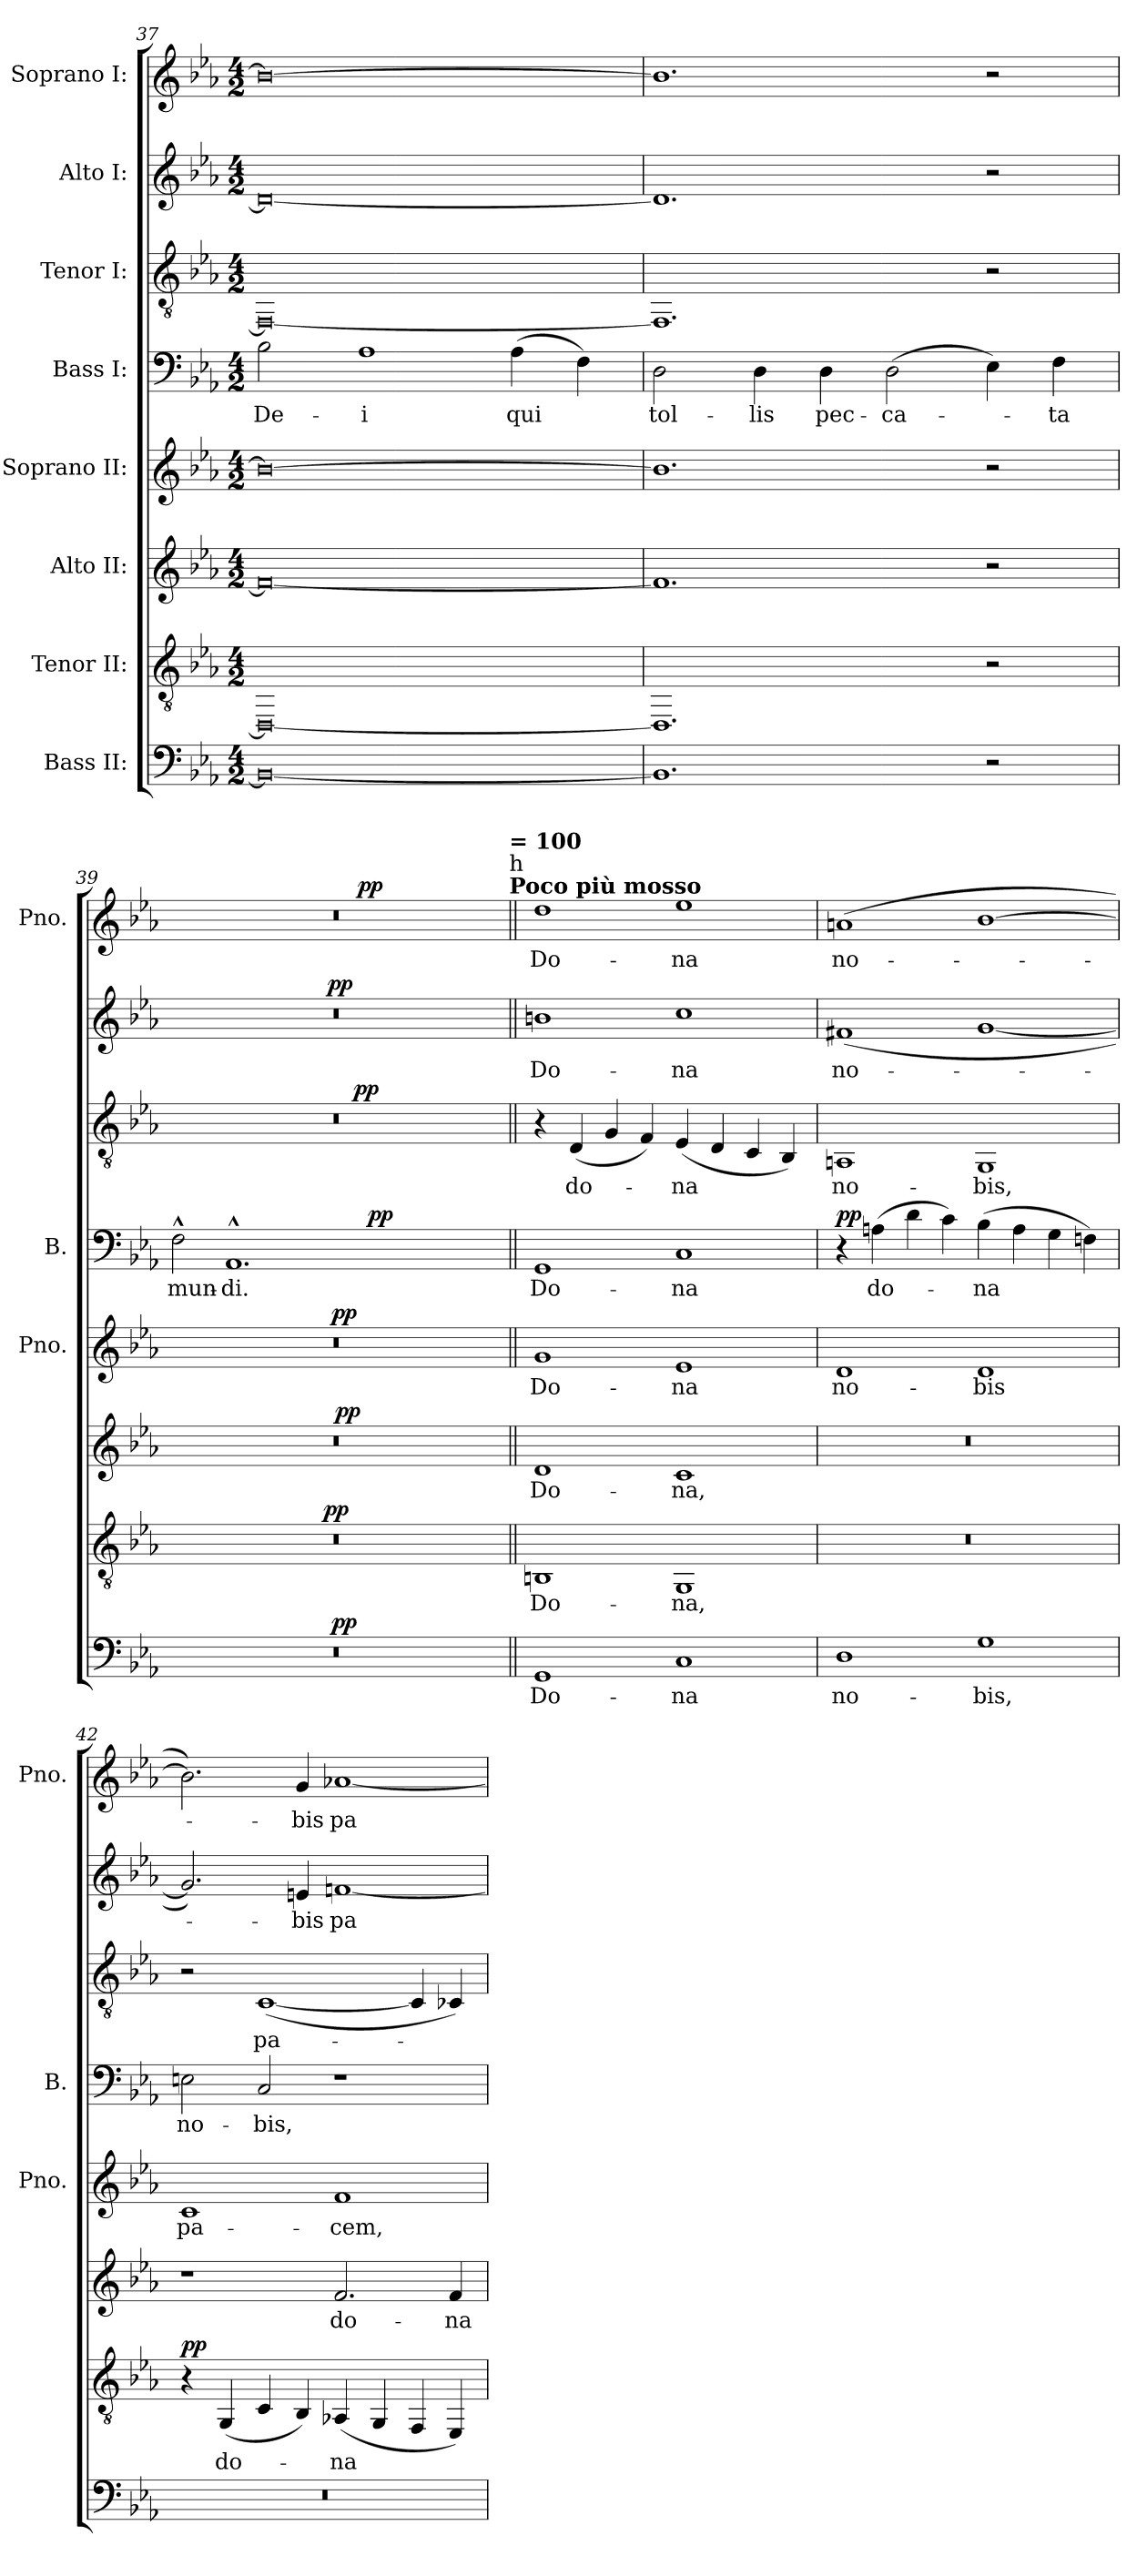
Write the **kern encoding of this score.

**kern	**text	**dynam	**kern	**text	**dynam	**kern	**text	**dynam	**kern	**text	**dynam	**kern	**text	**dynam	**kern	**text	**dynam	**kern	**text	**dynam	**kern	**text	**dynam
*part8	*part8	*part8	*part7	*part7	*part7	*part6	*part6	*part6	*part5	*part5	*part5	*part4	*part4	*part4	*part3	*part3	*part3	*part2	*part2	*part2	*part1	*part1	*part1
*staff8	*staff8	*staff8	*staff7	*staff7	*staff7	*staff6	*staff6	*staff6	*staff5	*staff5	*staff5	*staff4	*staff4	*staff4	*staff3	*staff3	*staff3	*staff2	*staff2	*staff2	*staff1	*staff1	*staff1
*I"Bass II:	*	*	*I"Tenor II:	*	*	*I"Alto II:	*	*	*I"Soprano II:	*	*	*I"Bass I:	*	*	*I"Tenor I:	*	*	*I"Alto I:	*	*	*I"Soprano I:	*	*
*	*	*	*	*	*	*	*	*	*I'Pno.	*	*	*I'B.	*	*	*	*	*	*	*	*	*I'Pno.	*	*
*clefF4	*	*	*clefGv2	*	*	*clefG2	*	*	*clefG2	*	*	*clefF4	*	*	*clefGv2	*	*	*clefG2	*	*	*clefG2	*	*
*k[b-e-a-]	*	*	*k[b-e-a-]	*	*	*k[b-e-a-]	*	*	*k[b-e-a-]	*	*	*k[b-e-a-]	*	*	*k[b-e-a-]	*	*	*k[b-e-a-]	*	*	*k[b-e-a-]	*	*
*E-:	*	*	*E-:	*	*	*E-:	*	*	*E-:	*	*	*E-:	*	*	*E-:	*	*	*E-:	*	*	*E-:	*	*
*M4/2	*	*	*M4/2	*	*	*M4/2	*	*	*M4/2	*	*	*M4/2	*	*	*M4/2	*	*	*M4/2	*	*	*M4/2	*	*
=37	=37	=37	=37	=37	=37	=37	=37	=37	=37	=37	=37	=37	=37	=37	=37	=37	=37	=37	=37	=37	=37	=37	=37
!	!	!	!	!	!	!	!	!	!	!	!	!	!LO:LY:b:color=#000000	!	!	!	!	!	!	!	!	!	!
0BB-i_	.	.	0DDi_	.	.	0fi_	.	.	0b-i_	.	.	2B-i\	De-	.	0FFi_	.	.	0di_	.	.	0b-i_	.	.
!	!	!	!	!	!	!	!	!	!	!	!	!	!LO:LY:b:color=#000000	!	!	!	!	!	!	!	!	!	!
.	.	.	.	.	.	.	.	.	.	.	.	1A-i	-i	.	.	.	.	.	.	.	.	.	.
!	!	!	!	!	!	!	!	!	!	!	!	!	!LO:LY:b:color=#000000	!	!	!	!	!	!	!	!	!	!
.	.	.	.	.	.	.	.	.	.	.	.	(4A-i\	qui	.	.	.	.	.	.	.	.	.	.
.	.	.	.	.	.	.	.	.	.	.	.	4Fi\)	.	.	.	.	.	.	.	.	.	.	.
!!LO:PB:g=z
=38	=38	=38	=38	=38	=38	=38	=38	=38	=38	=38	=38	=38	=38	=38	=38	=38	=38	=38	=38	=38	=38	=38	=38
!	!	!	!	!	!	!	!	!	!	!	!	!	!LO:LY:b:color=#000000	!	!	!	!	!	!	!	!	!	!
1.BB-i]	.	.	1.DDi]	.	.	1.fi]	.	.	1.b-i]	.	.	2Di\	tol-	.	1.FFi]	.	.	1.di]	.	.	1.b-i]	.	.
!	!	!	!	!	!	!	!	!	!	!	!	!	!LO:LY:b:color=#000000	!	!	!	!	!	!	!	!	!	!
.	.	.	.	.	.	.	.	.	.	.	.	4Di\	-lis	.	.	.	.	.	.	.	.	.	.
!	!	!	!	!	!	!	!	!	!	!	!	!	!LO:LY:b:color=#000000	!	!	!	!	!	!	!	!	!	!
.	.	.	.	.	.	.	.	.	.	.	.	4Di\	pec-	.	.	.	.	.	.	.	.	.	.
!	!	!	!	!	!	!	!	!	!	!	!	!	!LO:LY:b:color=#000000	!	!	!	!	!	!	!	!	!	!
.	.	.	.	.	.	.	.	.	.	.	.	(2Di\	-ca-	.	.	.	.	.	.	.	.	.	.
2r	.	.	2r	.	.	2r	.	.	2r	.	.	4E-i\)	.	.	2r	.	.	2r	.	.	2r	.	.
!	!	!	!	!	!	!	!	!	!	!	!	!	!LO:LY:b:color=#000000	!	!	!	!	!	!	!	!	!	!
.	.	.	.	.	.	.	.	.	.	.	.	4Fi\	-ta	.	.	.	.	.	.	.	.	.	.
=39	=39	=39	=39	=39	=39	=39	=39	=39	=39	=39	=39	=39	=39	=39	=39	=39	=39	=39	=39	=39	=39	=39	=39
!LO:N:vis=1	!	!	!LO:N:vis=1	!	!	!LO:N:vis=1	!	!	!LO:N:vis=1	!	!	!	!	!	!	!	!	!	!	!	!	!	!
!	!	!	!	!	!	!	!	!	!	!	!	!	!LO:LY:b:color=#000000	!	!LO:N:vis=1	!	!	!LO:N:vis=1	!	!	!LO:N:vis=1	!	!
*^	*	*	*^	*	*	*^	*	*	*^	*	*	*^	*	*	*^	*	*	*^	*	*	*^	*	*
0r	1ryy	.	.	0r	1ryy	.	.	0r	1ryy	.	.	0r	1ryy	.	.	2F^^i\	1ryy	mun-	.	0r	1ryy	.	.	0r	1ryy	.	.	0r	1ryy	.	.
!	!	!	!	!	!	!	!	!	!	!	!	!	!	!	!	!	!	!LO:LY:b:color=#000000	!	!	!	!	!	!	!	!	!	!	!	!	!
.	.	.	.	.	.	.	.	.	.	.	.	.	.	.	.	1.AA-^^i	.	-di.	.	.	.	.	.	.	.	.	.	.	.	.	.
.	4ryy	.	.	.	4ryy	.	.	.	4ryy	.	.	.	4ryy	.	.	.	4ryy	.	.	.	4ryy	.	.	.	4ryy	.	.	.	4ryy	.	.
.	32ryy	.	.	.	64ryy	.	.	.	32ryy	.	.	.	32ryy	.	.	.	16ryy	.	.	.	16.ryy	.	.	.	64ryy	.	.	.	16ryy	.	.
.	.	.	.	.	512.ryy	.	.	.	.	.	.	.	.	.	.	.	.	.	.	.	.	.	.	.	128ryy	.	.	.	.	.	.
.	.	.	.	.	2ryy	.	pp	.	.	.	.	.	.	.	.	.	.	.	.	.	.	.	.	.	.	.	.	.	.	.	.
.	.	.	.	.	.	.	.	.	.	.	.	.	.	.	.	.	.	.	.	.	.	.	.	.	1024ryy	.	.	.	.	.	.
.	.	.	.	.	.	.	.	.	.	.	.	.	.	.	.	.	.	.	.	.	.	.	.	.	2ryy	.	pp	.	.	.	.
.	2ryy	.	pp	.	.	.	.	.	256.ryy	.	.	.	2ryy	.	pp	.	.	.	.	.	.	.	.	.	.	.	.	.	.	.	.
.	.	.	.	.	.	.	.	.	2ryy	.	pp	.	.	.	.	.	.	.	.	.	.	.	.	.	.	.	.	.	.	.	.
.	.	.	.	.	.	.	.	.	.	.	.	.	.	.	.	.	32ryy	.	.	.	.	.	.	.	.	.	.	.	32ryy	.	.
.	.	.	.	.	.	.	.	.	.	.	.	.	.	.	.	.	64ryy	.	.	.	2ryy	.	pp	.	.	.	.	.	256..ryy	.	.
.	.	.	.	.	.	.	.	.	.	.	.	.	.	.	.	.	.	.	.	.	.	.	.	.	.	.	.	.	2ryy	.	pp
.	.	.	.	.	.	.	.	.	.	.	.	.	.	.	.	.	128ryy	.	.	.	.	.	.	.	.	.	.	.	.	.	.
.	.	.	.	.	.	.	.	.	.	.	.	.	.	.	.	.	512ryy	.	.	.	.	.	.	.	.	.	.	.	.	.	.
.	.	.	.	.	.	.	.	.	.	.	.	.	.	.	.	.	2ryy	.	pp	.	.	.	.	.	.	.	.	.	.	.	.
.	.	.	.	.	8ryy	.	.	.	.	.	.	.	.	.	.	.	.	.	.	.	.	.	.	.	.	.	.	.	.	.	.
.	.	.	.	.	.	.	.	.	.	.	.	.	.	.	.	.	.	.	.	.	.	.	.	.	8ryy	.	.	.	.	.	.
.	8..ryy	.	.	.	.	.	.	.	.	.	.	.	8..ryy	.	.	.	.	.	.	.	.	.	.	.	.	.	.	.	.	.	.
.	.	.	.	.	.	.	.	.	8ryy	.	.	.	.	.	.	.	.	.	.	.	.	.	.	.	.	.	.	.	.	.	.
.	.	.	.	.	.	.	.	.	.	.	.	.	.	.	.	.	.	.	.	.	8ryy	.	.	.	.	.	.	.	.	.	.
.	.	.	.	.	.	.	.	.	.	.	.	.	.	.	.	.	.	.	.	.	.	.	.	.	.	.	.	.	8ryy	.	.
.	.	.	.	.	.	.	.	.	.	.	.	.	.	.	.	.	8ryy	.	.	.	.	.	.	.	.	.	.	.	.	.	.
.	.	.	.	.	16ryy	.	.	.	.	.	.	.	.	.	.	.	.	.	.	.	.	.	.	.	.	.	.	.	.	.	.
.	.	.	.	.	.	.	.	.	.	.	.	.	.	.	.	.	.	.	.	.	.	.	.	.	16ryy	.	.	.	.	.	.
.	.	.	.	.	.	.	.	.	16ryy	.	.	.	.	.	.	.	.	.	.	.	.	.	.	.	.	.	.	.	.	.	.
.	.	.	.	.	32ryy	.	.	.	.	.	.	.	.	.	.	.	.	.	.	.	.	.	.	.	.	.	.	.	.	.	.
.	.	.	.	.	.	.	.	.	.	.	.	.	.	.	.	.	.	.	.	.	.	.	.	.	32ryy	.	.	.	.	.	.
.	.	.	.	.	.	.	.	.	.	.	.	.	.	.	.	.	.	.	.	.	32ryy	.	.	.	.	.	.	.	.	.	.
.	.	.	.	.	.	.	.	.	64ryy	.	.	.	.	.	.	.	.	.	.	.	.	.	.	.	.	.	.	.	.	.	.
.	.	.	.	.	.	.	.	.	.	.	.	.	.	.	.	.	.	.	.	.	.	.	.	.	.	.	.	.	64ryy	.	.
.	.	.	.	.	128ryy	.	.	.	.	.	.	.	.	.	.	.	.	.	.	.	.	.	.	.	.	.	.	.	.	.	.
.	.	.	.	.	.	.	.	.	128ryy	.	.	.	.	.	.	.	.	.	.	.	.	.	.	.	.	.	.	.	.	.	.
.	.	.	.	.	.	.	.	.	.	.	.	.	.	.	.	.	.	.	.	.	.	.	.	.	.	.	.	.	128ryy	.	.
.	.	.	.	.	.	.	.	.	.	.	.	.	.	.	.	.	.	.	.	.	.	.	.	.	256..ryy	.	.	.	.	.	.
.	.	.	.	.	.	.	.	.	.	.	.	.	.	.	.	.	256.ryy	.	.	.	.	.	.	.	.	.	.	.	.	.	.
.	.	.	.	.	256ryy	.	.	.	.	.	.	.	.	.	.	.	.	.	.	.	.	.	.	.	.	.	.	.	.	.	.
.	.	.	.	.	.	.	.	.	512ryy	.	.	.	.	.	.	.	.	.	.	.	.	.	.	.	.	.	.	.	.	.	.
!	!	!	!	!	!	!	!	!	!	!	!	!	!	!	!	!	!	!	!	!	!	!	!	!	!	!	!	!	!LO:TX:a:B:t=Poco più mosso	!	!
!	!	!	!	!	!	!	!	!	!	!	!	!	!	!	!	!	!	!	!	!	!	!	!	!	!	!	!	!	!LO:TX:t=h	!	!
!	!	!	!	!	!	!	!	!	!	!	!	!	!	!	!	!	!	!	!	!	!	!	!	!	!	!	!	!	!LO:TX:B:t== 100	!	!
.	.	.	.	.	1024ryy	.	.	.	.	.	.	.	.	.	.	.	.	.	.	.	.	.	.	.	.	.	.	.	1024ryy	.	.
*v	*v	*	*	*	*	*	*	*v	*v	*	*	*v	*v	*	*	*v	*v	*	*	*v	*v	*	*	*v	*v	*	*	*v	*v	*	*
*	*	*	*v	*v	*	*	*	*	*	*	*	*	*	*	*	*	*	*	*	*	*	*	*	*
=40||	=40||	=40||	=40||	=40||	=40||	=40||	=40||	=40||	=40||	=40||	=40||	=40||	=40||	=40||	=40||	=40||	=40||	=40||	=40||	=40||	=40||	=40||	=40||
*^	*	*	*^	*	*	*^	*	*	*^	*	*	*^	*	*	*^	*	*	*^	*	*	*^	*	*
!	!	!LO:LY:b:color=#000000	!	!	!	!	!	!	!	!	!	!	!	!	!	!	!	!	!	!	!	!	!	!	!	!	!	!	!	!	!
*v	*v	*	*	*	*	*	*	*v	*v	*	*	*v	*v	*	*	*v	*v	*	*	*v	*v	*	*	*v	*v	*	*	*v	*v	*	*
*	*	*	*v	*v	*	*	*	*	*	*	*	*	*	*	*	*	*	*	*	*	*	*	*	*
*^	*	*	*^	*	*	*^	*	*	*^	*	*	*^	*	*	*^	*	*	*^	*	*	*^	*	*
!	!	!	!	!	!	!LO:LY:b:color=#000000	!	!	!	!	!	!	!	!	!	!	!	!	!	!	!	!	!	!	!	!	!	!	!	!	!
*v	*v	*	*	*	*	*	*	*v	*v	*	*	*v	*v	*	*	*v	*v	*	*	*v	*v	*	*	*v	*v	*	*	*v	*v	*	*
*	*	*	*v	*v	*	*	*	*	*	*	*	*	*	*	*	*	*	*	*	*	*	*	*	*
*^	*	*	*^	*	*	*^	*	*	*^	*	*	*^	*	*	*^	*	*	*^	*	*	*^	*	*
!	!	!	!	!	!	!	!	!	!	!LO:LY:b:color=#000000	!	!	!	!	!	!	!	!	!	!	!	!	!	!	!	!	!	!	!	!	!
*v	*v	*	*	*	*	*	*	*v	*v	*	*	*v	*v	*	*	*v	*v	*	*	*v	*v	*	*	*v	*v	*	*	*v	*v	*	*
*	*	*	*v	*v	*	*	*	*	*	*	*	*	*	*	*	*	*	*	*	*	*	*	*	*
*^	*	*	*^	*	*	*^	*	*	*^	*	*	*^	*	*	*^	*	*	*^	*	*	*^	*	*
!	!	!	!	!	!	!	!	!	!	!	!	!	!	!LO:LY:b:color=#000000	!	!	!	!	!	!	!	!	!	!	!	!	!	!	!	!	!
*v	*v	*	*	*	*	*	*	*v	*v	*	*	*v	*v	*	*	*v	*v	*	*	*v	*v	*	*	*v	*v	*	*	*v	*v	*	*
*	*	*	*v	*v	*	*	*	*	*	*	*	*	*	*	*	*	*	*	*	*	*	*	*	*
*^	*	*	*^	*	*	*^	*	*	*^	*	*	*^	*	*	*^	*	*	*^	*	*	*^	*	*
!	!	!	!	!	!	!	!	!	!	!	!	!	!	!	!	!	!	!LO:LY:b:color=#000000	!	!	!	!	!	!	!	!	!	!	!	!	!
*v	*v	*	*	*	*	*	*	*v	*v	*	*	*v	*v	*	*	*v	*v	*	*	*v	*v	*	*	*v	*v	*	*	*v	*v	*	*
*	*	*	*v	*v	*	*	*	*	*	*	*	*	*	*	*	*	*	*	*	*	*	*	*	*
*^	*	*	*^	*	*	*^	*	*	*^	*	*	*^	*	*	*^	*	*	*^	*	*	*^	*	*
!	!	!	!	!	!	!	!	!	!	!	!	!	!	!	!	!	!	!	!	!	!	!	!	!	!	!LO:LY:b:color=#000000	!	!	!	!	!
*v	*v	*	*	*	*	*	*	*v	*v	*	*	*v	*v	*	*	*v	*v	*	*	*v	*v	*	*	*v	*v	*	*	*v	*v	*	*
*	*	*	*v	*v	*	*	*	*	*	*	*	*	*	*	*	*	*	*	*	*	*	*	*	*
*^	*	*	*^	*	*	*^	*	*	*^	*	*	*^	*	*	*^	*	*	*^	*	*	*^	*	*
!	!	!	!	!	!	!	!	!	!	!	!	!	!	!	!	!	!	!	!	!	!	!	!	!	!	!	!	!	!	!LO:LY:b:color=#000000	!
*v	*v	*	*	*	*	*	*	*v	*v	*	*	*v	*v	*	*	*v	*v	*	*	*v	*v	*	*	*v	*v	*	*	*v	*v	*	*
*	*	*	*v	*v	*	*	*	*	*	*	*	*	*	*	*	*	*	*	*	*	*	*	*	*
1GGi	Do-	.	1BBni	Do-	.	1di	Do-	.	1gi	Do-	.	1GGi	Do-	.	4r	.	.	1bni	Do-	.	1ddi	Do-	.
!	!	!	!	!	!	!	!	!	!	!	!	!	!	!	!	!LO:LY:b:color=#000000	!	!	!	!	!	!	!
.	.	.	.	.	.	.	.	.	.	.	.	.	.	.	(4Di/	do-	.	.	.	.	.	.	.
.	.	.	.	.	.	.	.	.	.	.	.	.	.	.	4Gi/	.	.	.	.	.	.	.	.
.	.	.	.	.	.	.	.	.	.	.	.	.	.	.	4Fi/)	.	.	.	.	.	.	.	.
!	!LO:LY:b:color=#000000	!	!	!	!	!	!	!	!	!	!	!	!	!	!	!	!	!	!	!	!	!	!
!	!	!	!	!LO:LY:b:color=#000000	!	!	!	!	!	!	!	!	!	!	!	!	!	!	!	!	!	!	!
!	!	!	!	!	!	!	!LO:LY:b:color=#000000	!	!	!	!	!	!	!	!	!	!	!	!	!	!	!	!
!	!	!	!	!	!	!	!	!	!	!LO:LY:b:color=#000000	!	!	!	!	!	!	!	!	!	!	!	!	!
!	!	!	!	!	!	!	!	!	!	!	!	!	!LO:LY:b:color=#000000	!	!	!	!	!	!	!	!	!	!
!	!	!	!	!	!	!	!	!	!	!	!	!	!	!	!	!LO:LY:b:color=#000000	!	!	!	!	!	!	!
!	!	!	!	!	!	!	!	!	!	!	!	!	!	!	!	!	!	!	!LO:LY:b:color=#000000	!	!	!	!
!	!	!	!	!	!	!	!	!	!	!	!	!	!	!	!	!	!	!	!	!	!	!LO:LY:b:color=#000000	!
1Ci	-na	.	1GGi	-na,	.	1ci	-na,	.	1e-i	-na	.	1Ci	-na	.	(4E-i/	-na	.	1cci	-na	.	1ee-i	-na	.
.	.	.	.	.	.	.	.	.	.	.	.	.	.	.	4Di/	.	.	.	.	.	.	.	.
.	.	.	.	.	.	.	.	.	.	.	.	.	.	.	4Ci/	.	.	.	.	.	.	.	.
.	.	.	.	.	.	.	.	.	.	.	.	.	.	.	4BB-i/)	.	.	.	.	.	.	.	.
=41	=41	=41	=41	=41	=41	=41	=41	=41	=41	=41	=41	=41	=41	=41	=41	=41	=41	=41	=41	=41	=41	=41	=41
!	!LO:LY:b:color=#000000	!	!LO:N:vis=1	!	!	!LO:N:vis=1	!	!	!	!	!	!	!	!	!	!	!	!	!	!	!	!	!
!	!	!	!	!	!	!	!	!	!	!LO:LY:b:color=#000000	!	!	!	!	!	!	!	!	!	!	!	!	!
!	!	!	!	!	!	!	!	!	!	!	!	!	!	!	!	!LO:LY:b:color=#000000	!	!	!	!	!	!	!
!	!	!	!	!	!	!	!	!	!	!	!	!	!	!	!	!	!	!	!LO:LY:b:color=#000000	!	!	!	!
!	!	!	!	!	!	!	!	!	!	!	!	!	!	!	!	!	!	!	!	!	!	!LO:LY:b:color=#000000	!
1Di	no-	.	0r	.	.	0r	.	.	1di	no-	.	4r	.	pp	1AAni	no-	.	(1f#Xi	no-	.	(1ani	no-	.
!	!	!	!	!	!	!	!	!	!	!	!	!	!LO:LY:b:color=#000000	!	!	!	!	!	!	!	!	!	!
.	.	.	.	.	.	.	.	.	.	.	.	(4Ani\	do-	.	.	.	.	.	.	.	.	.	.
.	.	.	.	.	.	.	.	.	.	.	.	4di\	.	.	.	.	.	.	.	.	.	.	.
.	.	.	.	.	.	.	.	.	.	.	.	4ci\)	.	.	.	.	.	.	.	.	.	.	.
!	!LO:LY:b:color=#000000	!	!	!	!	!	!	!	!	!	!	!	!	!	!	!	!	!	!	!	!	!	!
!	!	!	!	!	!	!	!	!	!	!LO:LY:b:color=#000000	!	!	!	!	!	!	!	!	!	!	!	!	!
!	!	!	!	!	!	!	!	!	!	!	!	!	!LO:LY:b:color=#000000	!	!	!	!	!	!	!	!	!	!
!	!	!	!	!	!	!	!	!	!	!	!	!	!	!	!	!LO:LY:b:color=#000000	!	!	!	!	!	!	!
1Gi	-bis,	.	.	.	.	.	.	.	1di	-bis	.	(4B-i\	-na	.	1GGi	-bis,	.	[1gi	.	.	[1b-i	.	.
.	.	.	.	.	.	.	.	.	.	.	.	4Ai\	.	.	.	.	.	.	.	.	.	.	.
.	.	.	.	.	.	.	.	.	.	.	.	4Gi\	.	.	.	.	.	.	.	.	.	.	.
.	.	.	.	.	.	.	.	.	.	.	.	4Fni\)	.	.	.	.	.	.	.	.	.	.	.
=42	=42	=42	=42	=42	=42	=42	=42	=42	=42	=42	=42	=42	=42	=42	=42	=42	=42	=42	=42	=42	=42	=42	=42
!LO:N:vis=1	!	!	!	!	!	!	!	!	!	!	!	!	!	!	!	!	!	!	!	!	!	!	!
!	!	!	!	!	!	!	!	!	!	!LO:LY:b:color=#000000	!	!	!	!	!	!	!	!	!	!	!	!	!
!	!	!	!	!	!	!	!	!	!	!	!	!	!LO:LY:b:color=#000000	!	!	!	!	!	!	!	!	!	!
0r	.	.	4r	.	pp	1r	.	.	1ci	pa-	.	2Eni\	no-	.	2r	.	.	2.gi/])	.	.	2.b-i\])	.	.
!	!	!	!	!LO:LY:b:color=#000000	!	!	!	!	!	!	!	!	!	!	!	!	!	!	!	!	!	!	!
.	.	.	(4GGi/	do-	.	.	.	.	.	.	.	.	.	.	.	.	.	.	.	.	.	.	.
!	!	!	!	!	!	!	!	!	!	!	!	!	!LO:LY:b:color=#000000	!	!	!	!	!	!	!	!	!	!
!	!	!	!	!	!	!	!	!	!	!	!	!	!	!	!	!LO:LY:b:color=#000000	!	!	!	!	!	!	!
.	.	.	4Ci/	.	.	.	.	.	.	.	.	2Ci/	-bis,	.	([1Ci	pa-	.	.	.	.	.	.	.
!	!	!	!	!	!	!	!	!	!	!	!	!	!	!	!	!	!	!	!LO:LY:b:color=#000000	!	!	!	!
!	!	!	!	!	!	!	!	!	!	!	!	!	!	!	!	!	!	!	!	!	!	!LO:LY:b:color=#000000	!
.	.	.	4BB-i/)	.	.	.	.	.	.	.	.	.	.	.	.	.	.	4eni/	-bis	.	4gi/	-bis	.
!	!	!	!	!LO:LY:b:color=#000000	!	!	!	!	!	!	!	!	!	!	!	!	!	!	!	!	!	!	!
!	!	!	!	!	!	!	!LO:LY:b:color=#000000	!	!	!	!	!	!	!	!	!	!	!	!	!	!	!	!
!	!	!	!	!	!	!	!	!	!	!LO:LY:b:color=#000000	!	!	!	!	!	!	!	!	!	!	!	!	!
!	!	!	!	!	!	!	!	!	!	!	!	!	!	!	!	!	!	!	!LO:LY:b:color=#000000	!	!	!	!
!	!	!	!	!	!	!	!	!	!	!	!	!	!	!	!	!	!	!	!	!	!	!LO:LY:b:color=#000000	!
.	.	.	(4AA-Xi/	-na	.	2.fi/	do-	.	1fi	-cem,	.	1r	.	.	.	.	.	[1fni	pa-	.	[1a-Xi	pa-	.
.	.	.	4GGi/	.	.	.	.	.	.	.	.	.	.	.	.	.	.	.	.	.	.	.	.
.	.	.	4FFi/	.	.	.	.	.	.	.	.	.	.	.	4Ci/]	.	.	.	.	.	.	.	.
!	!	!	!	!	!	!	!LO:LY:b:color=#000000	!	!	!	!	!	!	!	!	!	!	!	!	!	!	!	!
.	.	.	4EE-i/)	.	.	4fi/	-na	.	.	.	.	.	.	.	4C-Xi/)	.	.	.	.	.	.	.	.
=	=	=	=	=	=	=	=	=	=	=	=	=	=	=	=	=	=	=	=	=	=	=	=
*-	*-	*-	*-	*-	*-	*-	*-	*-	*-	*-	*-	*-	*-	*-	*-	*-	*-	*-	*-	*-	*-	*-	*-
